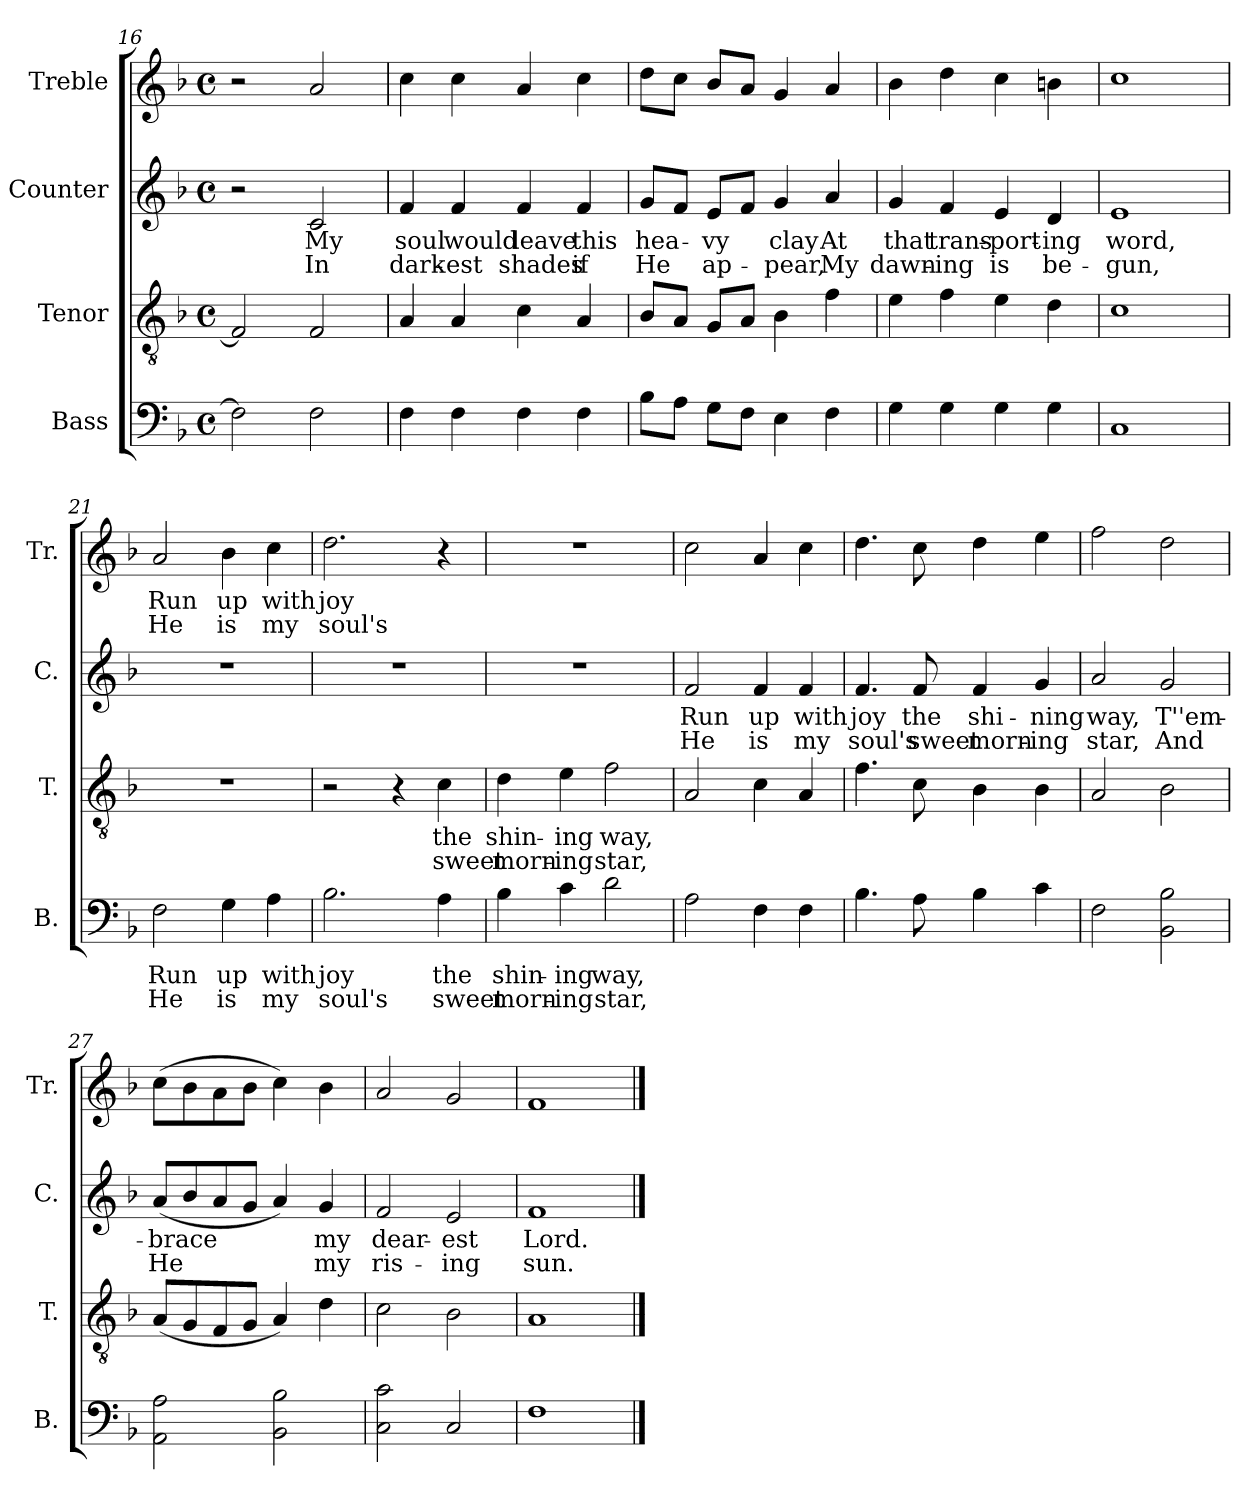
**kern	**text	**text	**kern	**text	**text	**kern	**text	**text	**kern	**text	**text
*part4	*part4	*part4	*part3	*part3	*part3	*part2	*part2	*part2	*part1	*part1	*part1
*staff4	*staff4	*staff4	*staff3	*staff3	*staff3	*staff2	*staff2	*staff2	*staff1	*staff1	*staff1
*I"Bass	*	*	*I"Tenor	*	*	*I"Counter	*	*	*I"Treble	*	*
*I'B.	*	*	*I'T.	*	*	*I'C.	*	*	*I'Tr.	*	*
*clefF4	*	*	*clefGv2	*	*	*clefG2	*	*	*clefG2	*	*
*k[b-]	*	*	*k[b-]	*	*	*k[b-]	*	*	*k[b-]	*	*
*M4/4	*	*	*M4/4	*	*	*M4/4	*	*	*M4/4	*	*
*met(c)	*	*	*met(c)	*	*	*met(c)	*	*	*met(c)	*	*
=16	=16	=16	=16	=16	=16	=16	=16	=16	=16	=16	=16
2F\]	.	.	2F/]	.	.	2r	.	.	2r	.	.
2F\	.	.	2F/	.	.	2c/	My	In	2a/	.	.
=17	=17	=17	=17	=17	=17	=17	=17	=17	=17	=17	=17
4F\	.	.	4A/	.	.	4f/	soul	dark-	4cc\	.	.
4F\	.	.	4A/	.	.	4f/	would	-est	4cc\	.	.
4F\	.	.	4c\	.	.	4f/	leave	shades	4a/	.	.
4F\	.	.	4A/	.	.	4f/	this	if	4cc\	.	.
=18	=18	=18	=18	=18	=18	=18	=18	=18	=18	=18	=18
8B-\L	.	.	8B-/L	.	.	8g/L	hea-	He	8dd\L	.	.
8A\J	.	.	8A/J	.	.	8f/J	.	.	8cc\J	.	.
8G\L	.	.	8G/L	.	.	8e/L	-vy	ap-	8b-/L	.	.
8F\J	.	.	8A/J	.	.	8f/J	.	.	8a/J	.	.
4E\	.	.	4B-\	.	.	4g/	clay	-pear,	4g/	.	.
4F\	.	.	4f\	.	.	4a/	At	My	4a/	.	.
=19	=19	=19	=19	=19	=19	=19	=19	=19	=19	=19	=19
4G\	.	.	4e\	.	.	4g/	that	dawn-	4b-\	.	.
4G\	.	.	4f\	.	.	4f/	trans-	-ing	4dd\	.	.
4G\	.	.	4e\	.	.	4e/	-port-	is	4cc\	.	.
4G\	.	.	4d\	.	.	4d/	-ing	be-	4bn\	.	.
=20	=20	=20	=20	=20	=20	=20	=20	=20	=20	=20	=20
1C	.	.	1c	.	.	1e	word,	-gun,	1cc	.	.
=21	=21	=21	=21	=21	=21	=21	=21	=21	=21	=21	=21
2F\	Run	He	1r	.	.	1r	.	.	2a/	Run	He
4G\	up	is	.	.	.	.	.	.	4b-\	up	is
4A\	with	my	.	.	.	.	.	.	4cc\	with	my
!!LO:LB:g=z
=22	=22	=22	=22	=22	=22	=22	=22	=22	=22	=22	=22
2.B-\	joy	soul's	2r	.	.	1r	.	.	2.dd\	joy	soul's
.	.	.	4r	.	.	.	.	.	.	.	.
4A\	the	sweet	4c\	the	sweet	.	.	.	4r	.	.
=23	=23	=23	=23	=23	=23	=23	=23	=23	=23	=23	=23
4B-\	shin-	morn-	4d\	shin-	morn-	1r	.	.	1r	.	.
4c\	-ing	-ing	4e\	-ing	-ing	.	.	.	.	.	.
2d\	way,	star,	2f\	way,	star,	.	.	.	.	.	.
=24	=24	=24	=24	=24	=24	=24	=24	=24	=24	=24	=24
2A\	.	.	2A/	.	.	2f/	Run	He	2cc\	.	.
4F\	.	.	4c\	.	.	4f/	up	is	4a/	.	.
4F\	.	.	4A/	.	.	4f/	with	my	4cc\	.	.
=25	=25	=25	=25	=25	=25	=25	=25	=25	=25	=25	=25
4.B-\	.	.	4.f\	.	.	4.f/	joy	soul's	4.dd\	.	.
8A\	.	.	8c\	.	.	8f/	the	sweet	8cc\	.	.
4B-\	.	.	4B-\	.	.	4f/	shi-	morn-	4dd\	.	.
4c\	.	.	4B-\	.	.	4g/	-ning	-ing	4ee\	.	.
=26	=26	=26	=26	=26	=26	=26	=26	=26	=26	=26	=26
2F\	.	.	2A/	.	.	2a/	way,	star,	2ff\	.	.
2BB-\ 2B-\	.	.	2B-\	.	.	2g/	T''em-	And	2dd\	.	.
=27	=27	=27	=27	=27	=27	=27	=27	=27	=27	=27	=27
2AA\ 2A\	.	.	(8A/L	.	.	(8a/L	-brace	He	(8cc\L	.	.
.	.	.	8G/	.	.	8b-/	.	.	8b-\	.	.
.	.	.	8F/	.	.	8a/	.	.	8a\	.	.
.	.	.	8G/J	.	.	8g/J	.	.	8b-\J	.	.
2BB-\ 2B-\	.	.	4A/)	.	.	4a/)	.	.	4cc\)	.	.
.	.	.	4d\	.	.	4g/	my	my	4b-\	.	.
=28	=28	=28	=28	=28	=28	=28	=28	=28	=28	=28	=28
2C\ 2c\	.	.	2c\	.	.	2f/	dear-	ris-	2a/	.	.
2C/	.	.	2B-\	.	.	2e/	-est	-ing	2g/	.	.
=29	=29	=29	=29	=29	=29	=29	=29	=29	=29	=29	=29
1F	.	.	1A	.	.	1f	Lord.	sun.	1f	.	.
==	==	==	==	==	==	==	==	==	==	==	==
*-	*-	*-	*-	*-	*-	*-	*-	*-	*-	*-	*-
